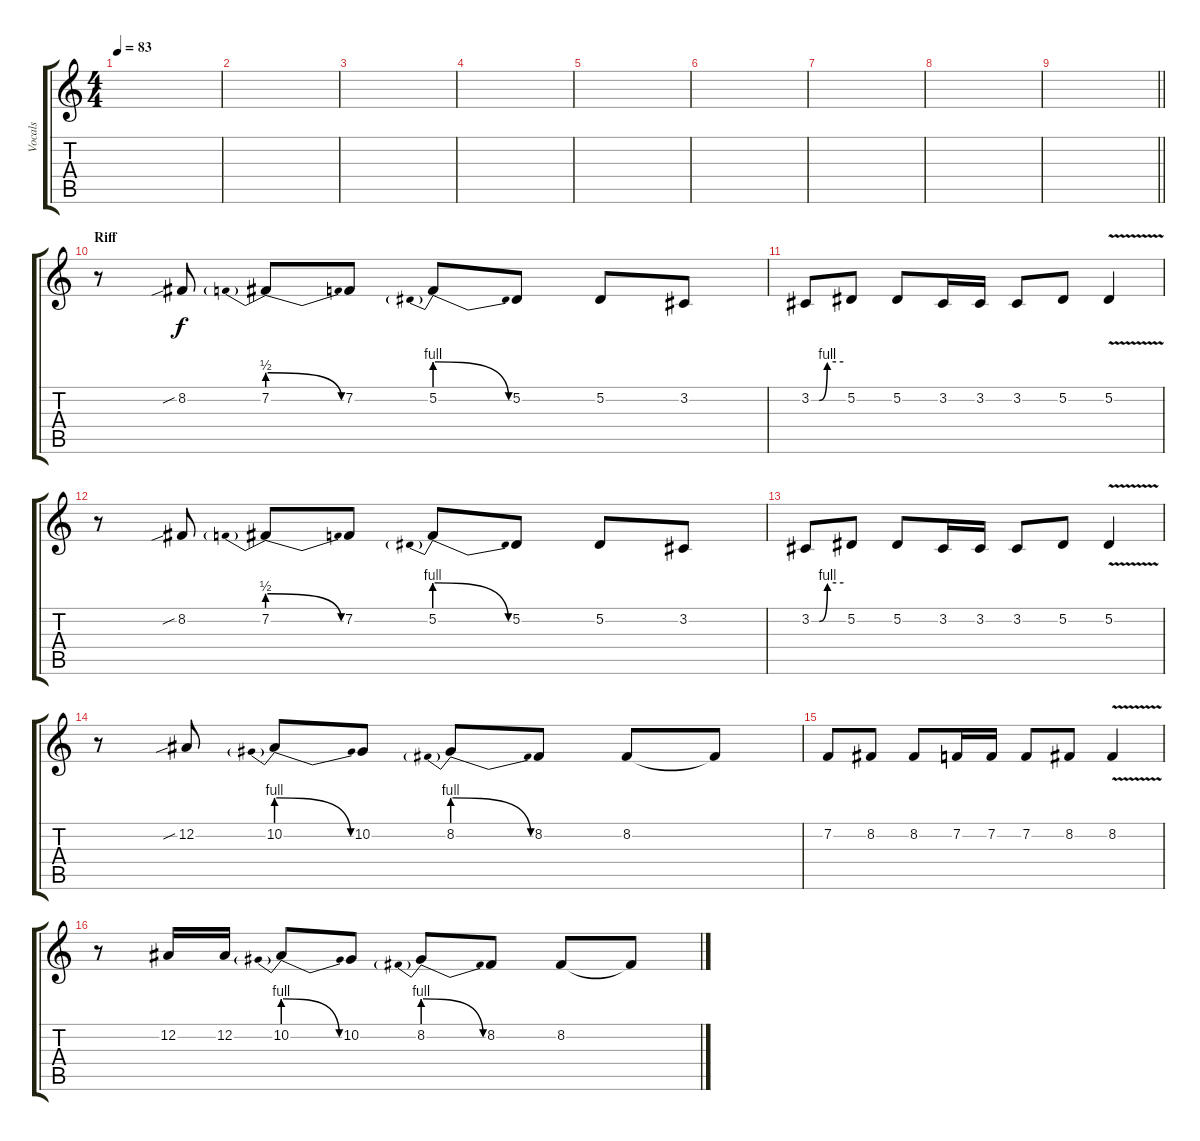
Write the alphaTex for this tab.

\track ("Vocals" "Vocals") {instrument lead2sawtooth}
\staff {score tabs}
\tuning (Eb4 Bb3 Gb3 Db3 Ab2 Eb2) {hide}
\ts (4 4)
\tempo 83
\clef g2
\ks c
|
|
|
|
|
|
|
|
\barLineRight lightlight
|
\section ("" "Riff")
r.8 8.2{sib}.8 7.2{be (prebendrelease 0 2 60 0)}.8 7.2.8 5.2{be (prebendrelease 0 4 60 0)}.8 5.2.8 5.2.8 3.2.8 |
3.2{be (custom 0 0 15 0 30 4 60 4)}.8 5.2.8 5.2.8 3.2.16 3.2.16 3.2.8 5.2.8 5.2{v}.4 |
r.8 8.2{sib}.8 7.2{be (prebendrelease 0 2 60 0)}.8 7.2.8 5.2{be (prebendrelease 0 4 60 0)}.8 5.2.8 5.2.8 3.2.8 |
3.2{be (custom 0 0 15 0 30 4 60 4)}.8 5.2.8 5.2.8 3.2.16 3.2.16 3.2.8 5.2.8 5.2{v}.4 |
r.8 12.2{sib}.8 10.2{be (prebendrelease 0 4 60 0)}.8 10.2.8 8.2{be (prebendrelease 0 4 60 0)}.8 8.2.8 8.2.8 8.2{t}.8 |
7.2.8 8.2.8 8.2.8 7.2.16 7.2.16 7.2.8 8.2.8 8.2{v}.4 |
r.8 12.2.16 12.2.16 10.2{be (prebendrelease 0 4 60 0)}.8 10.2.8 8.2{be (prebendrelease 0 4 60 0)}.8 8.2.8 8.2.8 8.2{t}.8
